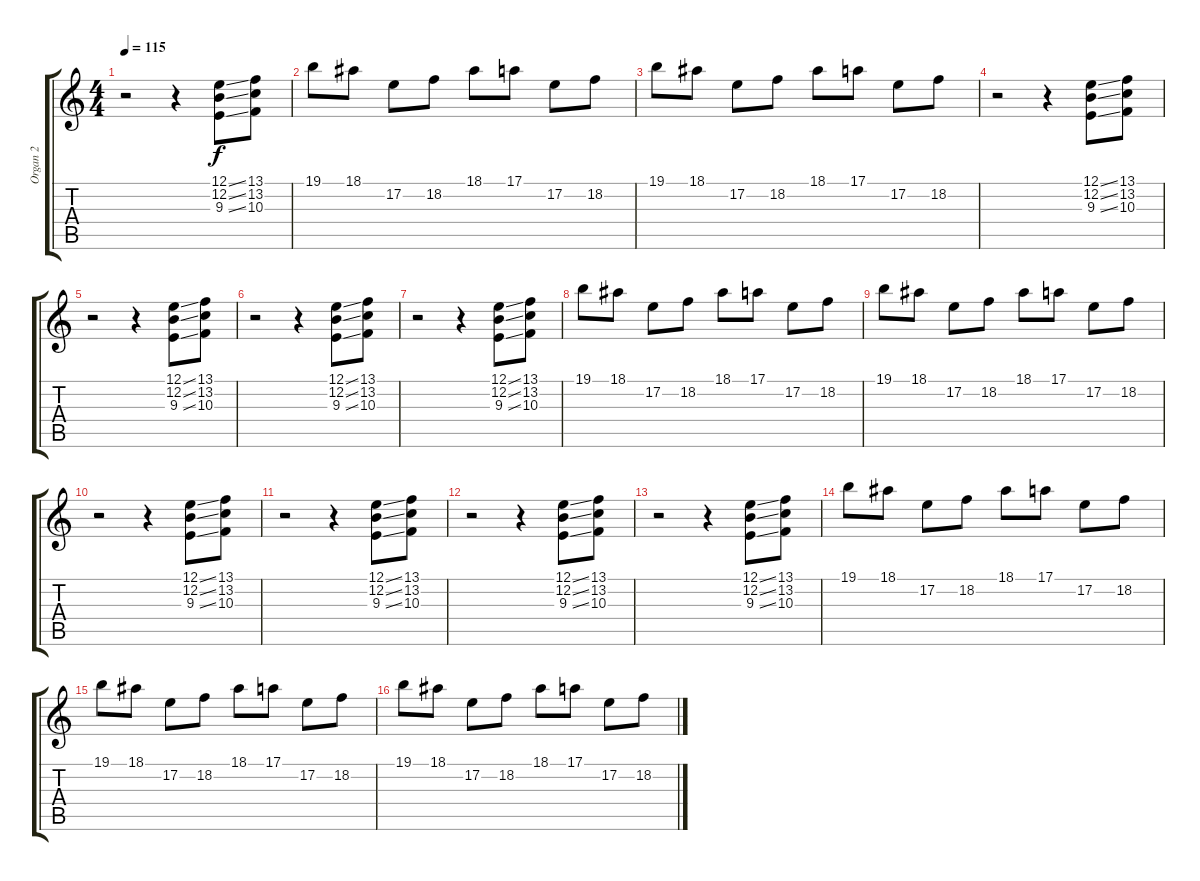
\track ("Organ 2" "Organ 2") {instrument churchorgan}
\staff {score tabs}
\tuning (E4 B3 G3 D3 A2 E2) {hide}
\ts (4 4)
\tempo 115
\clef g2
\ks c
r.2{dy f} r.4 (12.1{ss} 12.2{ss} 9.3{ss}).8 (13.1 13.2 10.3).8 |
19.1.8 18.1.8 17.2.8 18.2.8 18.1.8 17.1.8 17.2.8 18.2.8 |
19.1.8 18.1.8 17.2.8 18.2.8 18.1.8 17.1.8 17.2.8 18.2.8 |
r.2 r.4 (12.1{ss} 12.2{ss} 9.3{ss}).8 (13.1 13.2 10.3).8 |
r.2 r.4 (12.1{ss} 12.2{ss} 9.3{ss}).8 (13.1 13.2 10.3).8 |
r.2 r.4 (12.1{ss} 12.2{ss} 9.3{ss}).8 (13.1 13.2 10.3).8 |
r.2 r.4 (12.1{ss} 12.2{ss} 9.3{ss}).8 (13.1 13.2 10.3).8 |
19.1.8 18.1.8 17.2.8 18.2.8 18.1.8 17.1.8 17.2.8 18.2.8 |
19.1.8 18.1.8 17.2.8 18.2.8 18.1.8 17.1.8 17.2.8 18.2.8 |
r.2 r.4 (12.1{ss} 12.2{ss} 9.3{ss}).8 (13.1 13.2 10.3).8 |
r.2 r.4 (12.1{ss} 12.2{ss} 9.3{ss}).8 (13.1 13.2 10.3).8 |
r.2 r.4 (12.1{ss} 12.2{ss} 9.3{ss}).8 (13.1 13.2 10.3).8 |
r.2 r.4 (12.1{ss} 12.2{ss} 9.3{ss}).8 (13.1 13.2 10.3).8 |
19.1.8 18.1.8 17.2.8 18.2.8 18.1.8 17.1.8 17.2.8 18.2.8 |
19.1.8 18.1.8 17.2.8 18.2.8 18.1.8 17.1.8 17.2.8 18.2.8 |
19.1.8 18.1.8 17.2.8 18.2.8 18.1.8 17.1.8 17.2.8 18.2.8
